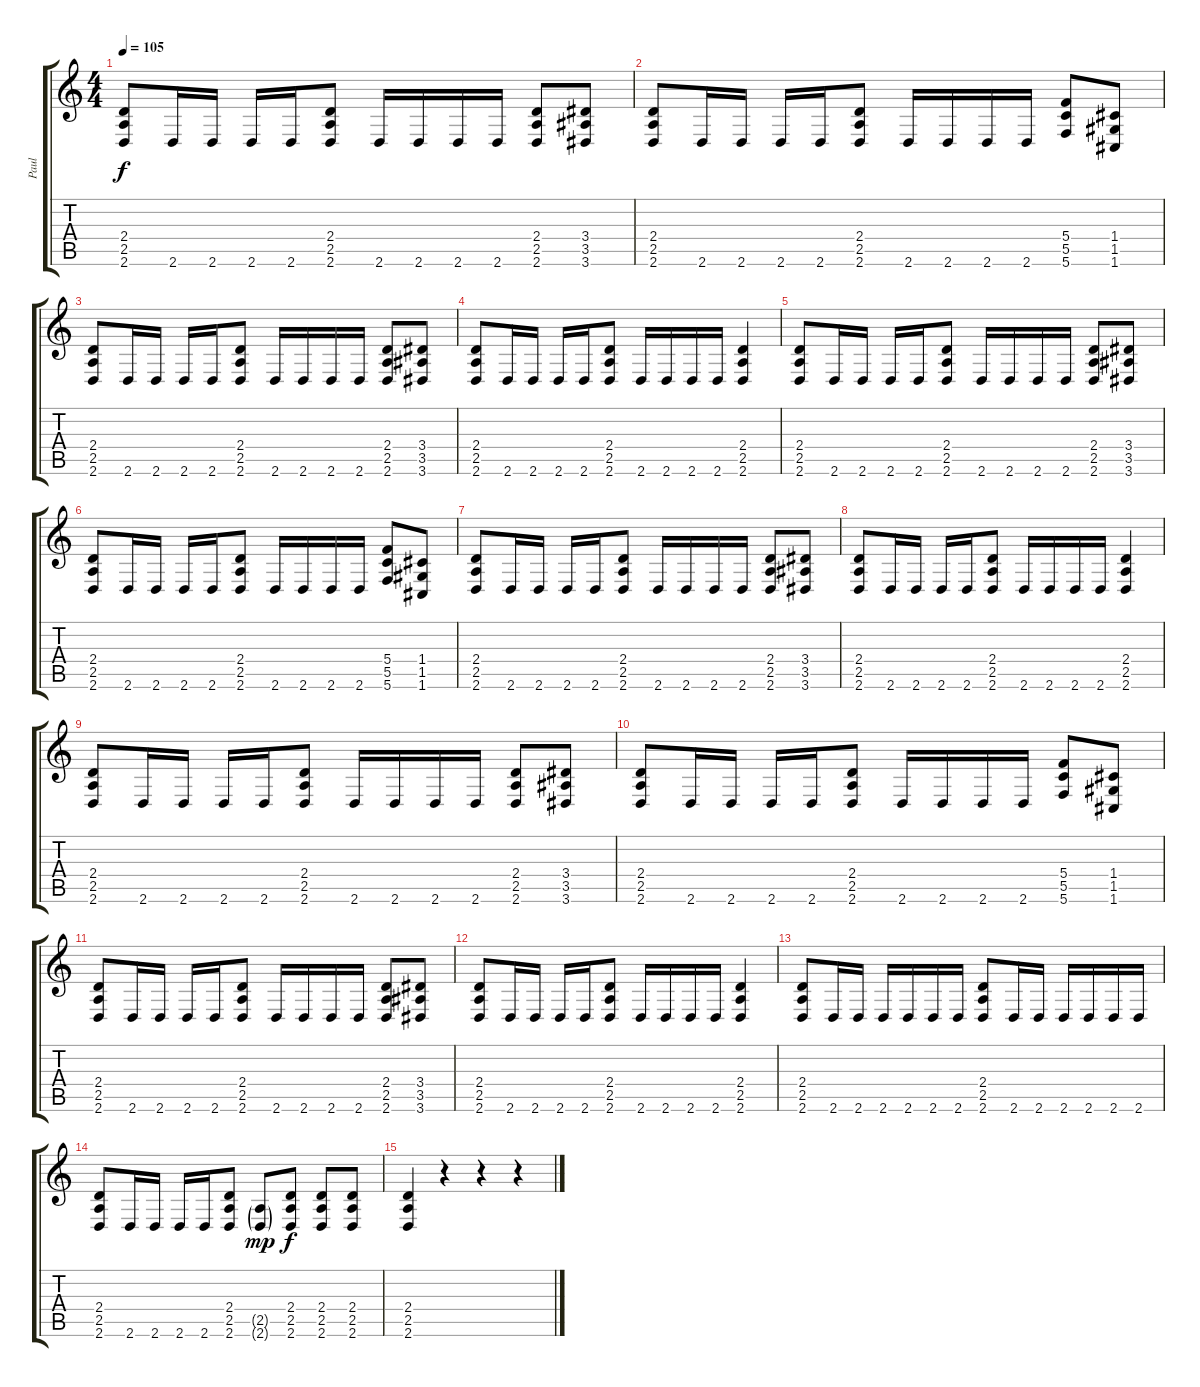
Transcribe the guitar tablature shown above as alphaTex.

\track ("Paul" "Paul") {instrument distortionguitar}
\staff {score tabs}
\tuning (D4 A3 F3 C3 G2 C2) {hide}
\ts (4 4)
\tempo 105
\clef g2
\ks c
(2.4 2.5 2.6).8{dy f} 2.6.16 2.6.16 2.6.16 2.6.16 (2.4 2.5 2.6).8 2.6.16 2.6.16 2.6.16 2.6.16 (2.4 2.5 2.6).8 (3.4 3.5 3.6).8 |
(2.4 2.5 2.6).8 2.6.16 2.6.16 2.6.16 2.6.16 (2.4 2.5 2.6).8 2.6.16 2.6.16 2.6.16 2.6.16 (5.4 5.5 5.6).8 (1.4 1.5 1.6).8 |
(2.4 2.5 2.6).8 2.6.16 2.6.16 2.6.16 2.6.16 (2.4 2.5 2.6).8 2.6.16 2.6.16 2.6.16 2.6.16 (2.4 2.5 2.6).8 (3.4 3.5 3.6).8 |
(2.4 2.5 2.6).8 2.6.16 2.6.16 2.6.16 2.6.16 (2.4 2.5 2.6).8 2.6.16 2.6.16 2.6.16 2.6.16 (2.4 2.5 2.6).4 |
(2.4 2.5 2.6).8 2.6.16 2.6.16 2.6.16 2.6.16 (2.4 2.5 2.6).8 2.6.16 2.6.16 2.6.16 2.6.16 (2.4 2.5 2.6).8 (3.4 3.5 3.6).8 |
(2.4 2.5 2.6).8 2.6.16 2.6.16 2.6.16 2.6.16 (2.4 2.5 2.6).8 2.6.16 2.6.16 2.6.16 2.6.16 (5.4 5.5 5.6).8 (1.4 1.5 1.6).8 |
(2.4 2.5 2.6).8 2.6.16 2.6.16 2.6.16 2.6.16 (2.4 2.5 2.6).8 2.6.16 2.6.16 2.6.16 2.6.16 (2.4 2.5 2.6).8 (3.4 3.5 3.6).8 |
(2.4 2.5 2.6).8 2.6.16 2.6.16 2.6.16 2.6.16 (2.4 2.5 2.6).8 2.6.16 2.6.16 2.6.16 2.6.16 (2.4 2.5 2.6).4 |
(2.4 2.5 2.6).8 2.6.16 2.6.16 2.6.16 2.6.16 (2.4 2.5 2.6).8 2.6.16 2.6.16 2.6.16 2.6.16 (2.4 2.5 2.6).8 (3.4 3.5 3.6).8 |
(2.4 2.5 2.6).8 2.6.16 2.6.16 2.6.16 2.6.16 (2.4 2.5 2.6).8 2.6.16 2.6.16 2.6.16 2.6.16 (5.4 5.5 5.6).8 (1.4 1.5 1.6).8 |
(2.4 2.5 2.6).8 2.6.16 2.6.16 2.6.16 2.6.16 (2.4 2.5 2.6).8 2.6.16 2.6.16 2.6.16 2.6.16 (2.4 2.5 2.6).8 (3.4 3.5 3.6).8 |
(2.4 2.5 2.6).8 2.6.16 2.6.16 2.6.16 2.6.16 (2.4 2.5 2.6).8 2.6.16 2.6.16 2.6.16 2.6.16 (2.4 2.5 2.6).4 |
(2.4 2.5 2.6).8 2.6.16 2.6.16 2.6.16 2.6.16 2.6.16 2.6.16 (2.4 2.5 2.6).8 2.6.16 2.6.16 2.6.16 2.6.16 2.6.16 2.6.16 |
(2.4 2.5 2.6).8 2.6.16 2.6.16 2.6.16 2.6.16 (2.4 2.5 2.6).8 (2.5{g} 2.6{g}).8{dy mp} (2.4 2.5 2.6).8{dy f} (2.4 2.5 2.6).8 (2.4 2.5 2.6).8 |
(2.4 2.5 2.6).4 r.4 r.4 r.4
